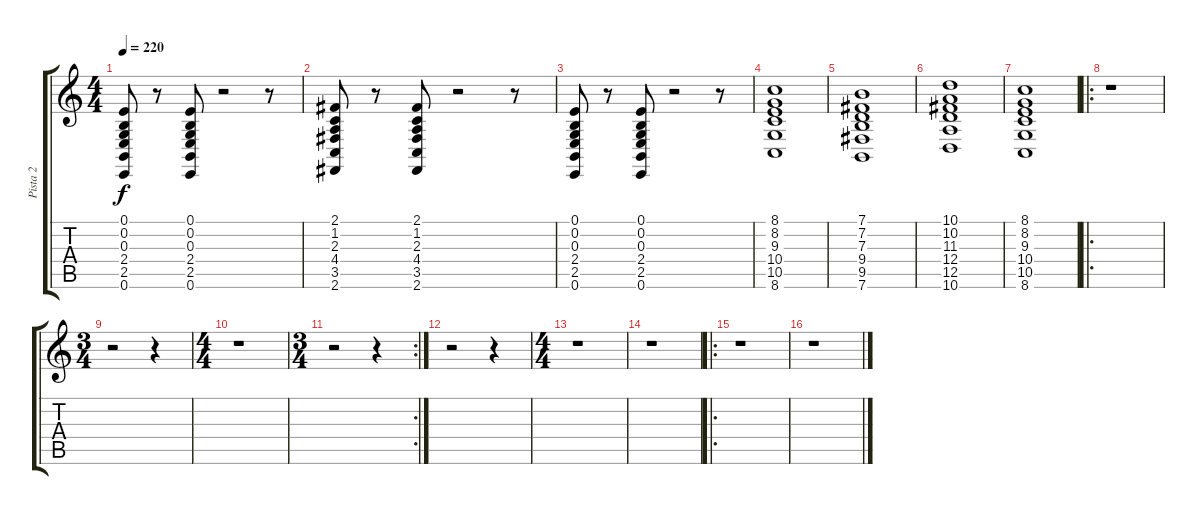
\track ("Pista 2" "Pista 2") {instrument tubularbells}
\staff {score tabs}
\tuning (E4 B3 G3 D3 A2 E2) {hide}
\ts (4 4)
\tempo 220
\clef g2
\ks c
(0.1 0.2 0.3 2.4 2.5 0.6).8{dy f instrument tubularbells} r.8 (0.1 0.2 0.3 2.4 2.5 0.6).8 r.2 r.8 |
(2.1 1.2 2.3 4.4 3.5 2.6).8 r.8 (2.1 1.2 2.3 4.4 3.5 2.6).8 r.2 r.8 |
(0.1 0.2 0.3 2.4 2.5 0.6).8 r.8 (0.1 0.2 0.3 2.4 2.5 0.6).8 r.2 r.8 |
(8.1 8.2 9.3 10.4 10.5 8.6).1 |
(7.1 7.2 7.3 9.4 9.5 7.6).1 |
(10.1 10.2 11.3 12.4 12.5 10.6).1 |
(8.1 8.2 9.3 10.4 10.5 8.6).1 |
\ro
r.1 |
\ts (3 4)
r.2 r.4 |
\ts (4 4)
r.1 |
\rc 2
\ts (3 4)
r.2 r.4 |
r.2 r.4 |
\ts (4 4)
r.1 |
r.1 |
\ro
r.1 |
r.1
